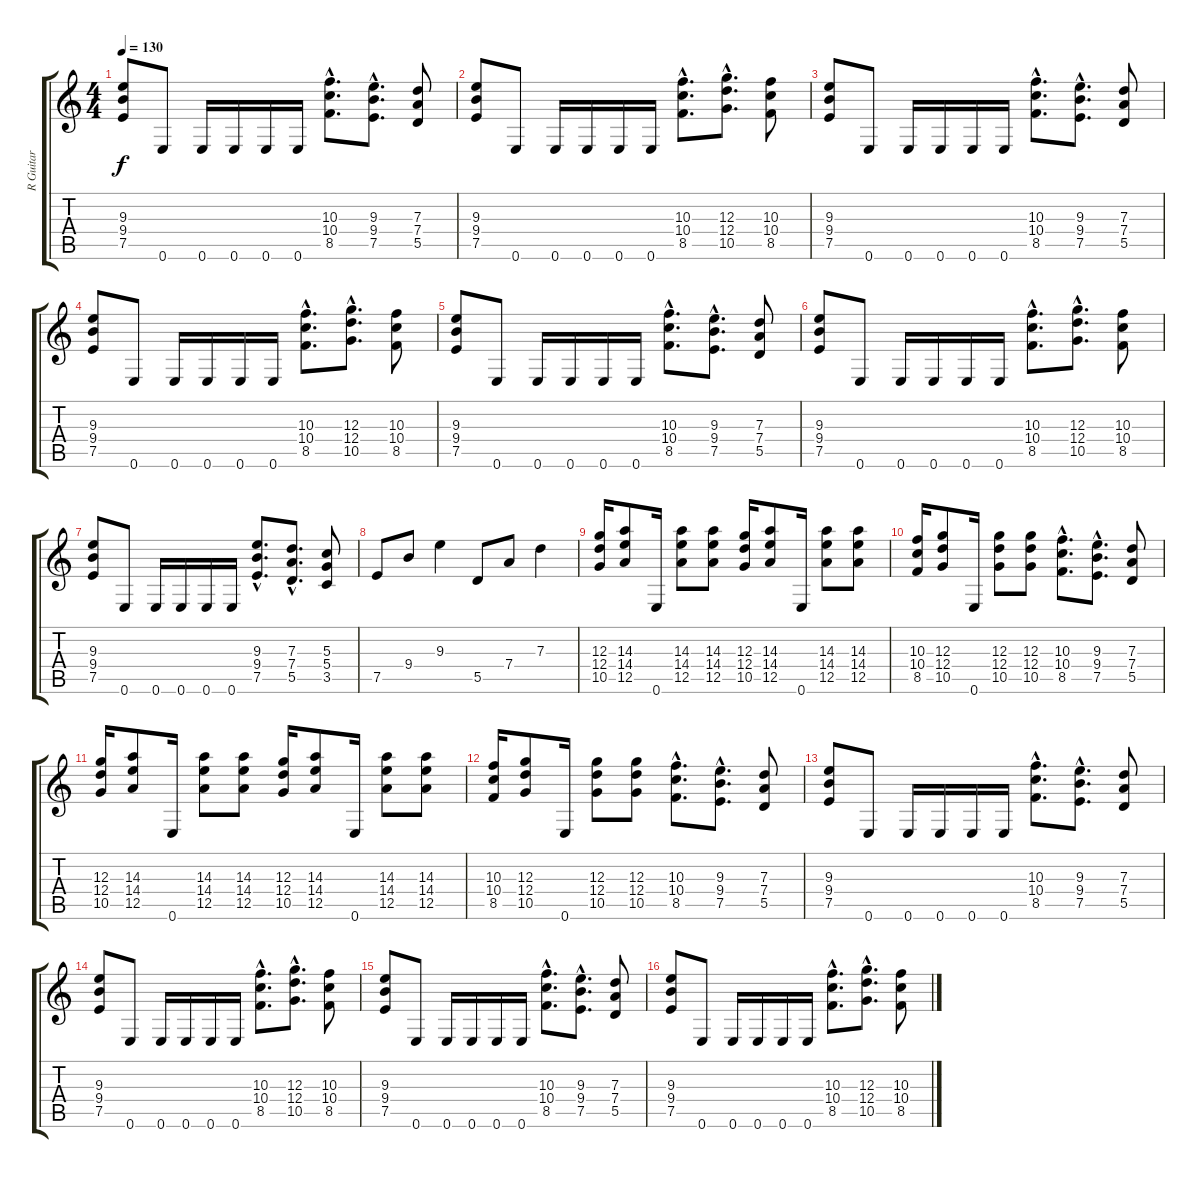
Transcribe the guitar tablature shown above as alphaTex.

\track ("R Guitar" "R Guitar") {instrument distortionguitar}
\staff {score tabs}
\tuning (E4 B3 G3 D3 A2 E2) {hide}
\ts (4 4)
\tempo 130
\clef g2
\ks c
(9.3 9.4 7.5).8{dy f instrument distortionguitar} 0.6.8 0.6.16 0.6.16 0.6.16 0.6.16 (10.3{hac} 10.4{hac} 8.5{hac}).8{d} (9.3{hac} 9.4{hac} 7.5{hac}).8{d} (7.3 7.4 5.5).8 |
(9.3 9.4 7.5).8 0.6.8 0.6.16 0.6.16 0.6.16 0.6.16 (10.3{hac} 10.4{hac} 8.5{hac}).8{d} (12.3{hac} 12.4{hac} 10.5{hac}).8{d} (10.3 10.4 8.5).8 |
(9.3 9.4 7.5).8 0.6.8 0.6.16 0.6.16 0.6.16 0.6.16 (10.3{hac} 10.4{hac} 8.5{hac}).8{d} (9.3{hac} 9.4{hac} 7.5{hac}).8{d} (7.3 7.4 5.5).8 |
(9.3 9.4 7.5).8 0.6.8 0.6.16 0.6.16 0.6.16 0.6.16 (10.3{hac} 10.4{hac} 8.5{hac}).8{d} (12.3{hac} 12.4{hac} 10.5{hac}).8{d} (10.3 10.4 8.5).8 |
(9.3 9.4 7.5).8 0.6.8 0.6.16 0.6.16 0.6.16 0.6.16 (10.3{hac} 10.4{hac} 8.5{hac}).8{d} (9.3{hac} 9.4{hac} 7.5{hac}).8{d} (7.3 7.4 5.5).8 |
(9.3 9.4 7.5).8 0.6.8 0.6.16 0.6.16 0.6.16 0.6.16 (10.3{hac} 10.4{hac} 8.5{hac}).8{d} (12.3{hac} 12.4{hac} 10.5{hac}).8{d} (10.3 10.4 8.5).8 |
(9.3 9.4 7.5).8 0.6.8 0.6.16 0.6.16 0.6.16 0.6.16 (9.3{hac} 9.4{hac} 7.5{hac}).8{d} (7.3{hac} 7.4{hac} 5.5{hac}).8{d} (5.3 5.4 3.5).8 |
7.5.8 9.4.8 9.3.4 5.5.8 7.4.8 7.3.4 |
(12.3 12.4 10.5).16 (14.3 14.4 12.5).8 0.6.16 (14.3 14.4 12.5).8 (14.3 14.4 12.5).8 (12.3 12.4 10.5).16 (14.3 14.4 12.5).8 0.6.16 (14.3 14.4 12.5).8 (14.3 14.4 12.5).8 |
(10.3 10.4 8.5).16 (12.3 12.4 10.5).8 0.6.16 (12.3 12.4 10.5).8 (12.3 12.4 10.5).8 (10.3{hac} 10.4{hac} 8.5{hac}).8{d} (9.3{hac} 9.4{hac} 7.5{hac}).8{d} (7.3 7.4 5.5).8 |
(12.3 12.4 10.5).16 (14.3 14.4 12.5).8 0.6.16 (14.3 14.4 12.5).8 (14.3 14.4 12.5).8 (12.3 12.4 10.5).16 (14.3 14.4 12.5).8 0.6.16 (14.3 14.4 12.5).8 (14.3 14.4 12.5).8 |
(10.3 10.4 8.5).16 (12.3 12.4 10.5).8 0.6.16 (12.3 12.4 10.5).8 (12.3 12.4 10.5).8 (10.3{hac} 10.4{hac} 8.5{hac}).8{d} (9.3{hac} 9.4{hac} 7.5{hac}).8{d} (7.3 7.4 5.5).8 |
(9.3 9.4 7.5).8 0.6.8 0.6.16 0.6.16 0.6.16 0.6.16 (10.3{hac} 10.4{hac} 8.5{hac}).8{d} (9.3{hac} 9.4{hac} 7.5{hac}).8{d} (7.3 7.4 5.5).8 |
(9.3 9.4 7.5).8 0.6.8 0.6.16 0.6.16 0.6.16 0.6.16 (10.3{hac} 10.4{hac} 8.5{hac}).8{d} (12.3{hac} 12.4{hac} 10.5{hac}).8{d} (10.3 10.4 8.5).8 |
(9.3 9.4 7.5).8 0.6.8 0.6.16 0.6.16 0.6.16 0.6.16 (10.3{hac} 10.4{hac} 8.5{hac}).8{d} (9.3{hac} 9.4{hac} 7.5{hac}).8{d} (7.3 7.4 5.5).8 |
(9.3 9.4 7.5).8 0.6.8 0.6.16 0.6.16 0.6.16 0.6.16 (10.3{hac} 10.4{hac} 8.5{hac}).8{d} (12.3{hac} 12.4{hac} 10.5{hac}).8{d} (10.3 10.4 8.5).8
